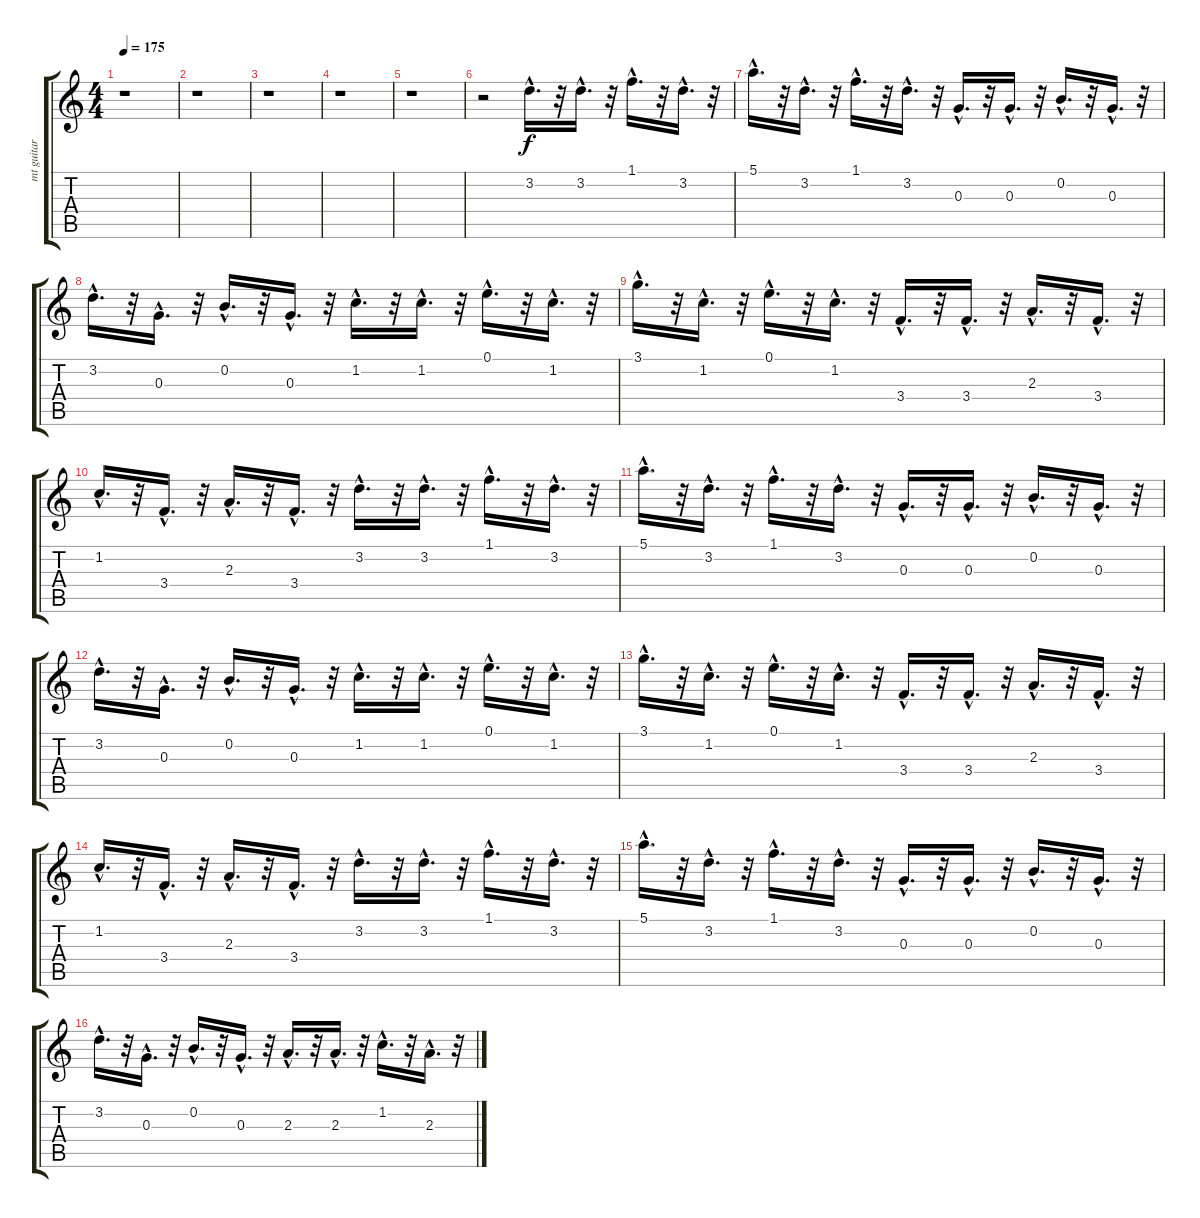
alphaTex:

\track ("mt guitar" "mt guitar") {instrument electricguitarmuted}
\staff {score tabs}
\tuning (E4 B3 G3 D3 A2 E2) {hide}
\ts (4 4)
\tempo 175
\clef g2
\ks c
r.1{dy f} |
r.1 |
r.1 |
r.1 |
r.1 |
r.2 3.2{hac}.16{d} r.32 3.2{hac}.16{d} r.32 1.1{hac}.16{d} r.32 3.2{hac}.16{d} r.32 |
5.1{hac}.16{d} r.32 3.2{hac}.16{d} r.32 1.1{hac}.16{d} r.32 3.2{hac}.16{d} r.32 0.3{hac}.16{d} r.32 0.3{hac}.16{d} r.32 0.2{hac}.16{d} r.32 0.3{hac}.16{d} r.32 |
3.2{hac}.16{d} r.32 0.3{hac}.16{d} r.32 0.2{hac}.16{d} r.32 0.3{hac}.16{d} r.32 1.2{hac}.16{d} r.32 1.2{hac}.16{d} r.32 0.1{hac}.16{d} r.32 1.2{hac}.16{d} r.32 |
3.1{hac}.16{d} r.32 1.2{hac}.16{d} r.32 0.1{hac}.16{d} r.32 1.2{hac}.16{d} r.32 3.4{hac}.16{d} r.32 3.4{hac}.16{d} r.32 2.3{hac}.16{d} r.32 3.4{hac}.16{d} r.32 |
1.2{hac}.16{d} r.32 3.4{hac}.16{d} r.32 2.3{hac}.16{d} r.32 3.4{hac}.16{d} r.32 3.2{hac}.16{d} r.32 3.2{hac}.16{d} r.32 1.1{hac}.16{d} r.32 3.2{hac}.16{d} r.32 |
5.1{hac}.16{d} r.32 3.2{hac}.16{d} r.32 1.1{hac}.16{d} r.32 3.2{hac}.16{d} r.32 0.3{hac}.16{d} r.32 0.3{hac}.16{d} r.32 0.2{hac}.16{d} r.32 0.3{hac}.16{d} r.32 |
3.2{hac}.16{d} r.32 0.3{hac}.16{d} r.32 0.2{hac}.16{d} r.32 0.3{hac}.16{d} r.32 1.2{hac}.16{d} r.32 1.2{hac}.16{d} r.32 0.1{hac}.16{d} r.32 1.2{hac}.16{d} r.32 |
3.1{hac}.16{d} r.32 1.2{hac}.16{d} r.32 0.1{hac}.16{d} r.32 1.2{hac}.16{d} r.32 3.4{hac}.16{d} r.32 3.4{hac}.16{d} r.32 2.3{hac}.16{d} r.32 3.4{hac}.16{d} r.32 |
1.2{hac}.16{d} r.32 3.4{hac}.16{d} r.32 2.3{hac}.16{d} r.32 3.4{hac}.16{d} r.32 3.2{hac}.16{d} r.32 3.2{hac}.16{d} r.32 1.1{hac}.16{d} r.32 3.2{hac}.16{d} r.32 |
5.1{hac}.16{d} r.32 3.2{hac}.16{d} r.32 1.1{hac}.16{d} r.32 3.2{hac}.16{d} r.32 0.3{hac}.16{d} r.32 0.3{hac}.16{d} r.32 0.2{hac}.16{d} r.32 0.3{hac}.16{d} r.32 |
3.2{hac}.16{d} r.32 0.3{hac}.16{d} r.32 0.2{hac}.16{d} r.32 0.3{hac}.16{d} r.32 2.3{hac}.16{d} r.32 2.3{hac}.16{d} r.32 1.2{hac}.16{d} r.32 2.3{hac}.16{d} r.32
